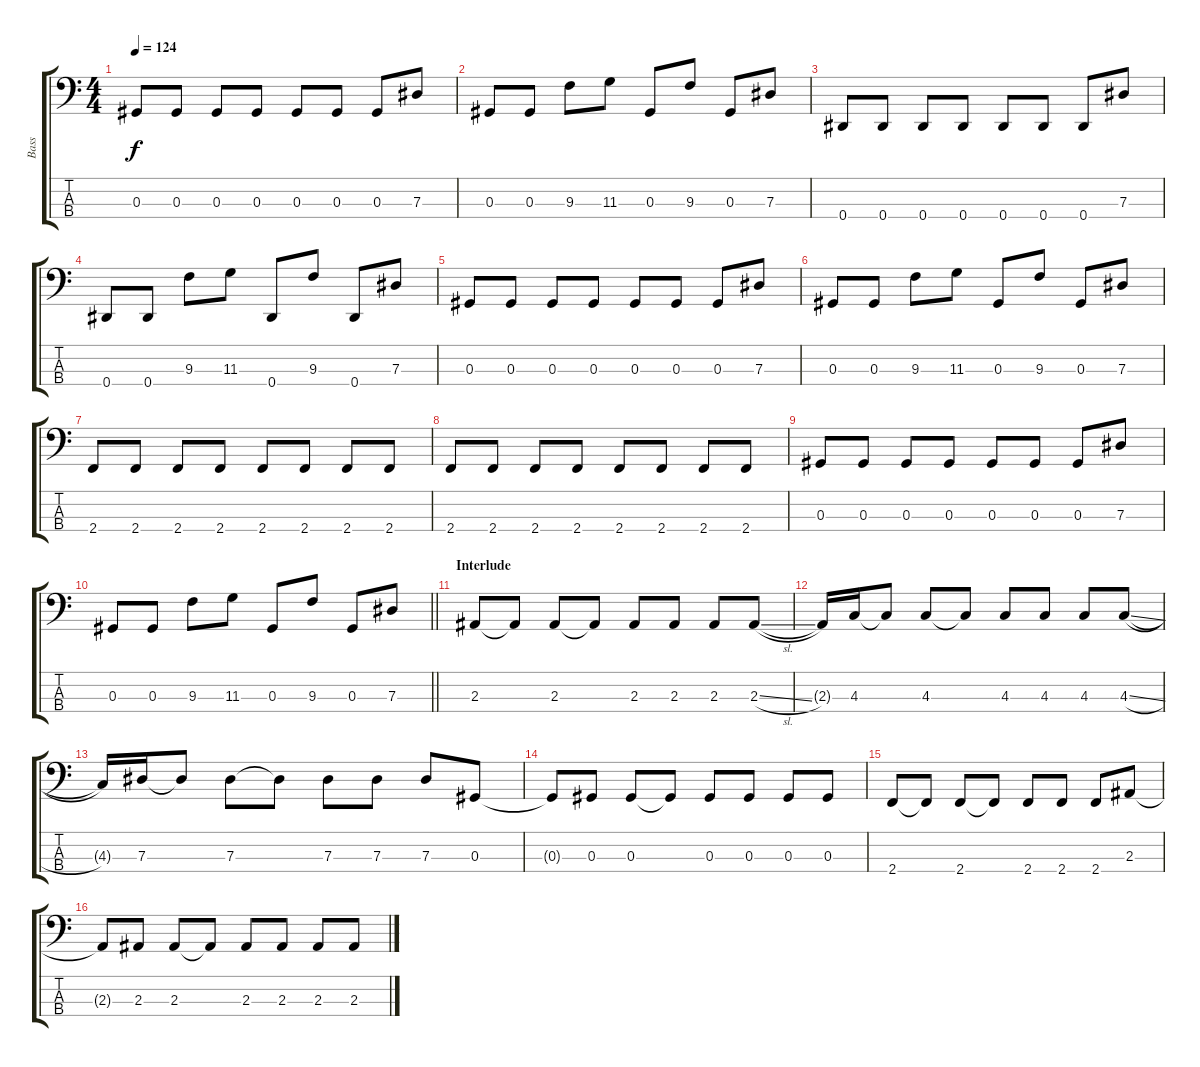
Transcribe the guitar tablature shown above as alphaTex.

\track ("Bass" "Bass") {instrument electricbassfinger}
\staff {score tabs}
\tuning (Gb2 Db2 Ab1 Eb1) {hide}
\ts (4 4)
\tempo 124
\clef f4
\ks c
0.3.8{dy f} 0.3.8 0.3.8 0.3.8 0.3.8 0.3.8 0.3.8 7.3.8 |
0.3.8 0.3.8 9.3.8 11.3.8 0.3.8 9.3.8 0.3.8 7.3.8 |
0.4.8 0.4.8 0.4.8 0.4.8 0.4.8 0.4.8 0.4.8 7.3.8 |
0.4.8 0.4.8 9.3.8 11.3.8 0.4.8 9.3.8 0.4.8 7.3.8 |
0.3.8 0.3.8 0.3.8 0.3.8 0.3.8 0.3.8 0.3.8 7.3.8 |
0.3.8 0.3.8 9.3.8 11.3.8 0.3.8 9.3.8 0.3.8 7.3.8 |
2.4.8 2.4.8 2.4.8 2.4.8 2.4.8 2.4.8 2.4.8 2.4.8 |
2.4.8 2.4.8 2.4.8 2.4.8 2.4.8 2.4.8 2.4.8 2.4.8 |
0.3.8 0.3.8 0.3.8 0.3.8 0.3.8 0.3.8 0.3.8 7.3.8 |
\barLineRight lightlight
0.3.8 0.3.8 9.3.8 11.3.8 0.3.8 9.3.8 0.3.8 7.3.8 |
\section ("" "Interlude")
2.3.8 2.3{t}.8 2.3.8 2.3{t}.8 2.3.8 2.3.8 2.3.8 2.3{sl}.8 |
2.3{t}.16 4.3.16 4.3{t}.8 4.3.8 4.3{t}.8 4.3.8 4.3.8 4.3.8 4.3{sl}.8 |
4.3{t}.16 7.3.16 7.3{t}.8 7.3.8 7.3{t}.8 7.3.8 7.3.8 7.3.8 0.3.8 |
0.3{t}.8 0.3.8 0.3.8 0.3{t}.8 0.3.8 0.3.8 0.3.8 0.3.8 |
2.4.8 2.4{t}.8 2.4.8 2.4{t}.8 2.4.8 2.4.8 2.4.8 2.3.8 |
2.3{t}.8 2.3.8 2.3.8 2.3{t}.8 2.3.8 2.3.8 2.3.8 2.3.8
